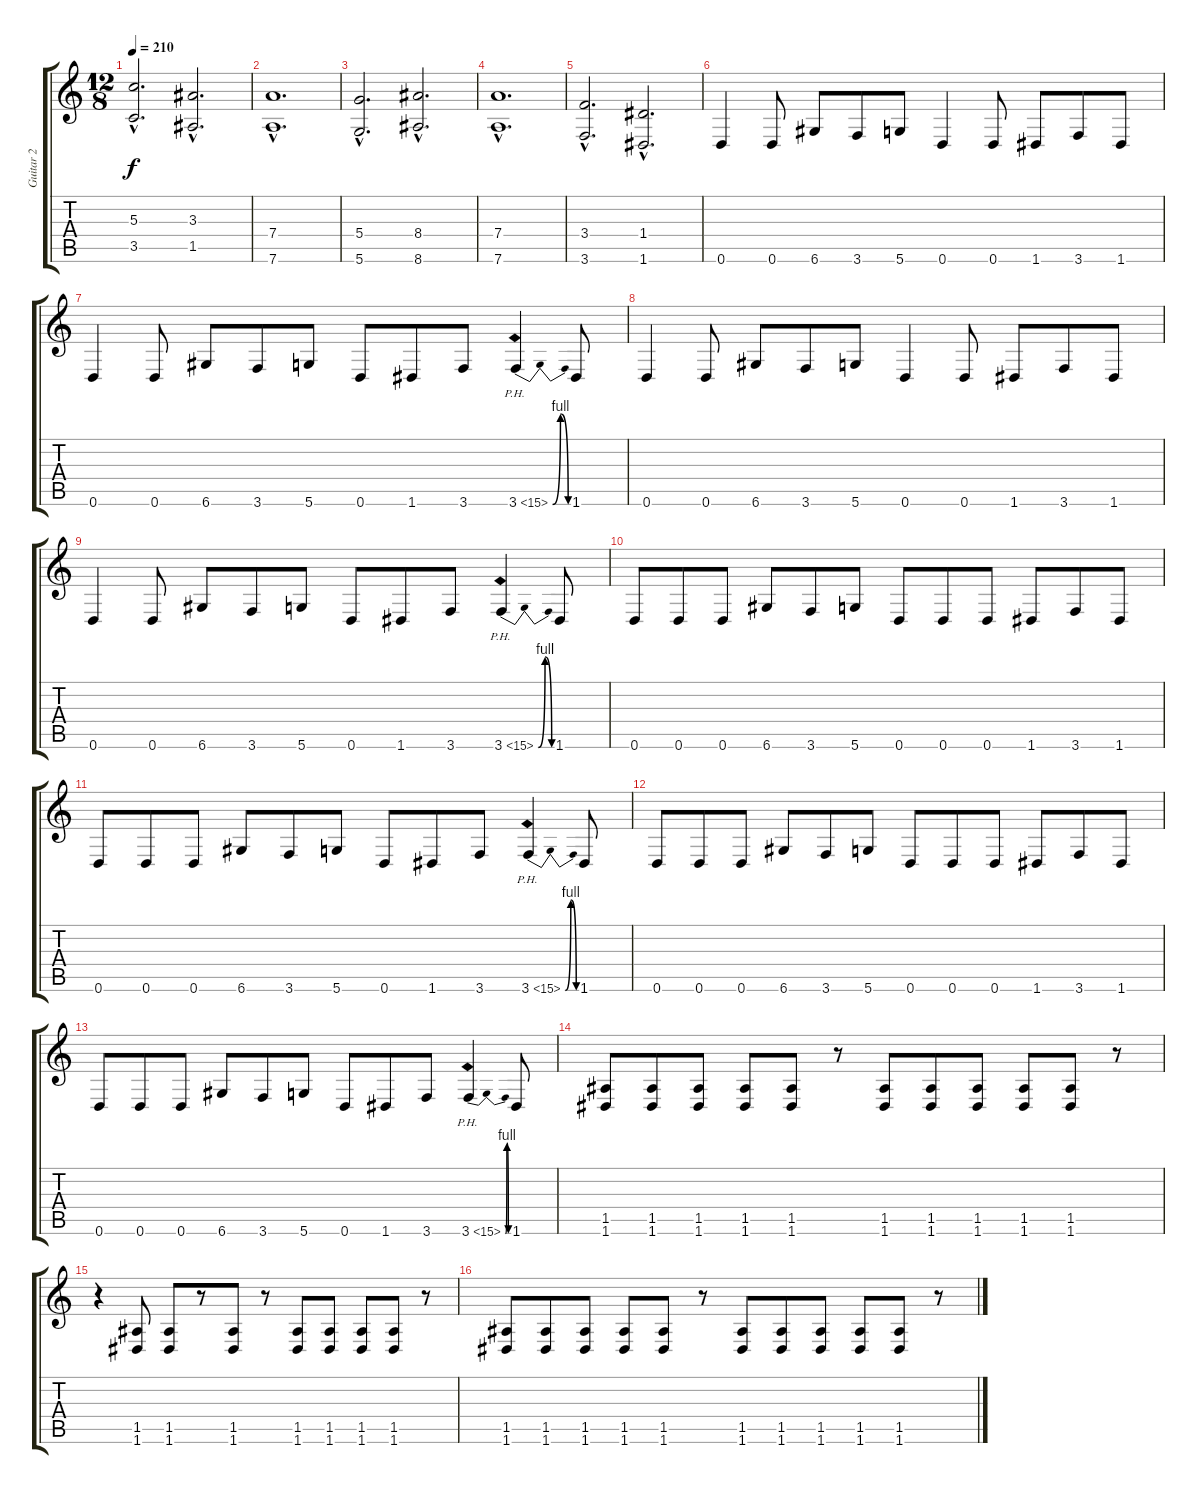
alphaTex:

\track ("Guitar 2" "Guitar 2") {instrument overdrivenguitar}
\staff {score tabs}
\tuning (E4 B3 G3 D3 A2 D2) {hide}
\ts (12 8)
\tempo 210
\clef g2
\ks c
(5.3{hac} 3.5{hac}).2{d dy f} (3.3{hac} 1.5{hac}).2{d} |
(7.4{hac} 7.6{hac}).1{d} |
(5.4{hac} 5.6{hac}).2{d} (8.4{hac} 8.6{hac}).2{d} |
(7.4{hac} 7.6{hac}).1{d} |
(3.4{hac} 3.6{hac}).2{d} (1.4{hac} 1.6{hac}).2{d} |
0.6.4 0.6.8 6.6.8 3.6.8 5.6.8 0.6.4 0.6.8 1.6.8 3.6.8 1.6.8 |
0.6.4 0.6.8 6.6.8 3.6.8 5.6.8 0.6.8 1.6.8 3.6.8 3.6{be (bendrelease 0 0 30 4 30 4 60 0) ph 12}.4 1.6.8 |
0.6.4 0.6.8 6.6.8 3.6.8 5.6.8 0.6.4 0.6.8 1.6.8 3.6.8 1.6.8 |
0.6.4 0.6.8 6.6.8 3.6.8 5.6.8 0.6.8 1.6.8 3.6.8 3.6{be (bendrelease 0 0 30 4 30 4 60 0) ph 12}.4 1.6.8 |
0.6.8 0.6.8 0.6.8 6.6.8 3.6.8 5.6.8 0.6.8 0.6.8 0.6.8 1.6.8 3.6.8 1.6.8 |
0.6.8 0.6.8 0.6.8 6.6.8 3.6.8 5.6.8 0.6.8 1.6.8 3.6.8 3.6{be (bendrelease 0 0 30 4 30 4 60 0) ph 12}.4 1.6.8 |
0.6.8 0.6.8 0.6.8 6.6.8 3.6.8 5.6.8 0.6.8 0.6.8 0.6.8 1.6.8 3.6.8 1.6.8 |
0.6.8 0.6.8 0.6.8 6.6.8 3.6.8 5.6.8 0.6.8 1.6.8 3.6.8 3.6{be (bendrelease 0 0 30 4 30 4 60 0) ph 12}.4 1.6.8 |
(1.5 1.6).8 (1.5 1.6).8 (1.5 1.6).8 (1.5 1.6).8 (1.5 1.6).8 r.8 (1.5 1.6).8 (1.5 1.6).8 (1.5 1.6).8 (1.5 1.6).8 (1.5 1.6).8 r.8 |
r.4 (1.5 1.6).8 (1.5 1.6).8 r.8 (1.5 1.6).8 r.8 (1.5 1.6).8 (1.5 1.6).8 (1.5 1.6).8 (1.5 1.6).8 r.8 |
(1.5 1.6).8 (1.5 1.6).8 (1.5 1.6).8 (1.5 1.6).8 (1.5 1.6).8 r.8 (1.5 1.6).8 (1.5 1.6).8 (1.5 1.6).8 (1.5 1.6).8 (1.5 1.6).8 r.8
